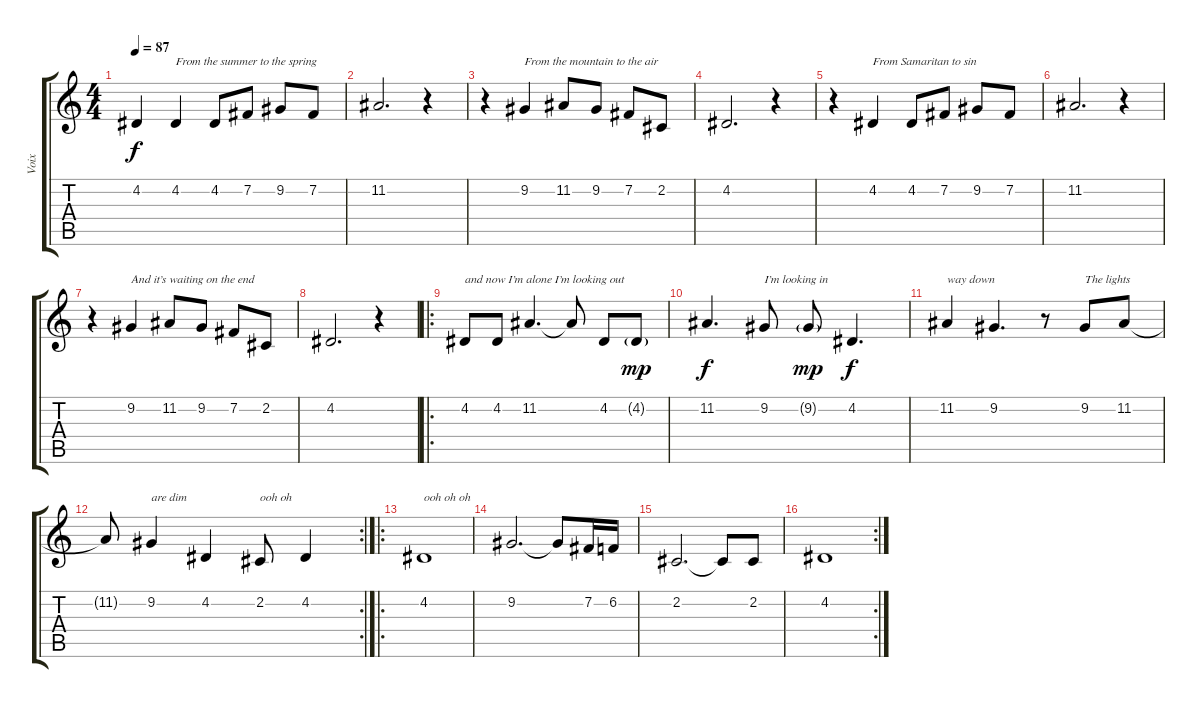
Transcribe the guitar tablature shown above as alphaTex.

\track ("Voix" "Voix") {instrument voiceoohs}
\staff {score tabs}
\tuning (E4 B3 G3 D3 A2 E2) {hide}
\ts (4 4)
\tempo 87
\clef g2
\ks c
4.2{t}.4{dy f} 4.2.4{txt "From the summer to the spring"} 4.2.8 7.2.8 9.2.8 7.2.8 |
11.2.2{d} r.4 |
r.4 9.2.4{txt "From the mountain to the air"} 11.2.8 9.2.8 7.2.8 2.2.8 |
4.2.2{d} r.4 |
r.4 4.2.4{txt "From Samaritan to sin"} 4.2.8 7.2.8 9.2.8 7.2.8 |
11.2.2{d} r.4 |
r.4 9.2.4{txt "And it’s waiting on the end "} 11.2.8 9.2.8 7.2.8 2.2.8 |
4.2.2{d} r.4 |
\ro
4.2.8{txt "and now I’m alone I’m looking out "} 4.2.8 11.2.4{d} 11.2{t}.8 4.2.8 4.2{g}.8{dy mp} |
11.2.4{d dy f} 9.2.8{txt "I’m looking in"} 9.2{g}.8{dy mp} 4.2.4{d dy f} |
11.2.4{txt "way down"} 9.2.4{d} r.8 9.2.8{txt "The lights "} 11.2.8 |
\rc 2
11.2{t}.8 9.2.4{txt "are dim"} 4.2.4 2.2.8{txt "ooh oh"} 4.2.4 |
\ro
4.2.1{txt "ooh oh oh"} |
9.2.2{d} 9.2{t}.8 7.2.16 6.2.16 |
2.2.2{d} 2.2{t}.8 2.2.8 |
\rc 2
4.2.1
